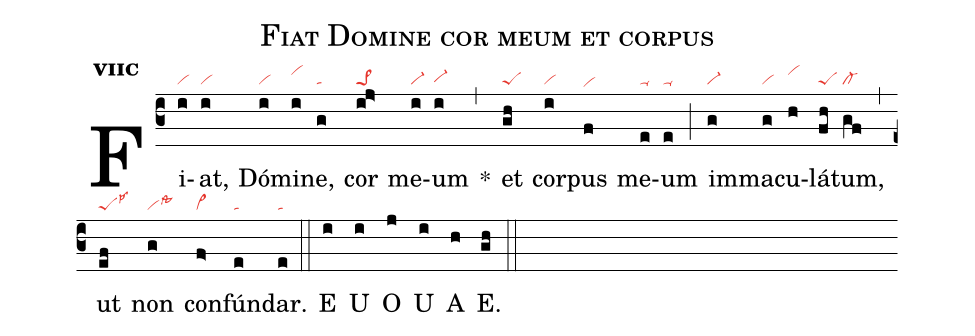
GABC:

name:Fiat Domine cor meum et corpus;
office-part:an;
mode:7c;
nabc-lines:1;
%%
initial-style: 1;
name:Fiat Domine cor meum et corpus;
mode: 7;
office-part: Antiphona;
annotation: Ant.;
annotation: vii c;
nabc-lines:1;
%%
(c3) Fi(i|vi)at,(i|vi) Dó(i|vi)mi(i|vihj)ne,(g|ta) cor(ij>|pe>1) me(i|vi-)um(i|vi-hg) <sp>*</sp>(,) et(gh|peS) cor(i|vi)pus(f|vihe) me(e|ta-)um(e|ta-) (;) im(g|vi-)ma(g|vi)cu(h|vihj)lá(fh|peS)tum,(gf|cl-) (,) ut(ef|peSlsp3) non(g|vilssta3) con(f>|vi>)fún(e|ta)dar.(e|ta) (::)
<eu>E(i) U(i) O(j) U(i) A(h) E.(gh) </eu>(::)
